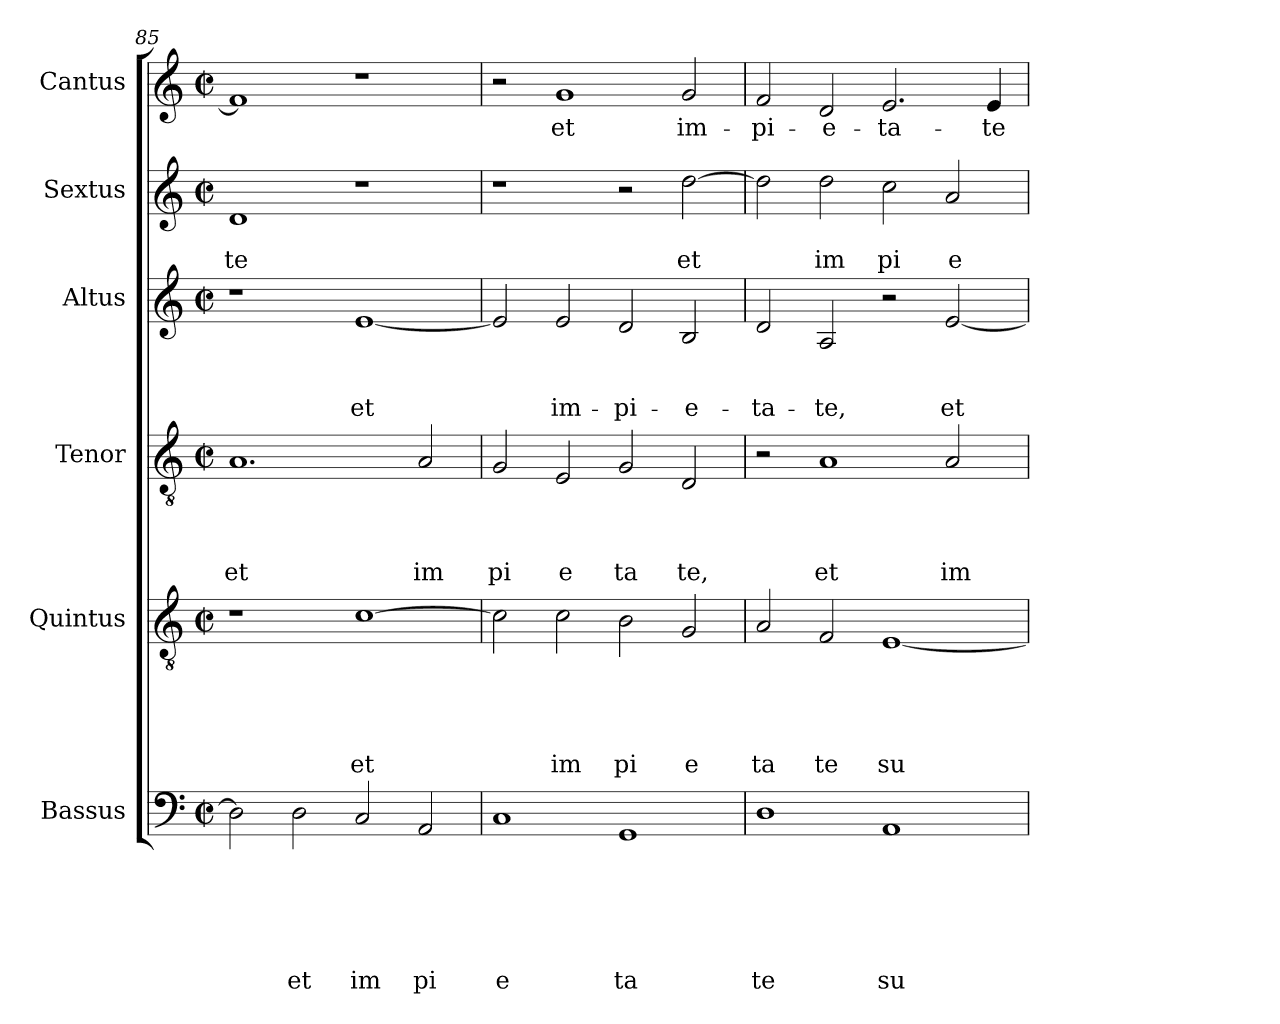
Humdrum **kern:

**kern	**text	**text	**text	**text	**text	**text	**kern	**text	**text	**text	**text	**text	**kern	**text	**text	**text	**text	**kern	**text	**text	**text	**kern	**text	**text	**kern	**text
*part6	*part6	*part6	*part6	*part6	*part6	*part6	*part5	*part5	*part5	*part5	*part5	*part5	*part4	*part4	*part4	*part4	*part4	*part3	*part3	*part3	*part3	*part2	*part2	*part2	*part1	*part1
*staff6	*staff6	*staff6	*staff6	*staff6	*staff6	*staff6	*staff5	*staff5	*staff5	*staff5	*staff5	*staff5	*staff4	*staff4	*staff4	*staff4	*staff4	*staff3	*staff3	*staff3	*staff3	*staff2	*staff2	*staff2	*staff1	*staff1
*I"Bassus	*	*	*	*	*	*	*I"Quintus	*	*	*	*	*	*I"Tenor	*	*	*	*	*I"Altus	*	*	*	*I"Sextus	*	*	*I"Cantus	*
*clefF4	*	*	*	*	*	*	*clefGv2	*	*	*	*	*	*clefGv2	*	*	*	*	*clefG2	*	*	*	*clefG2	*	*	*clefG2	*
*k[]	*	*	*	*	*	*	*k[]	*	*	*	*	*	*k[]	*	*	*	*	*k[]	*	*	*	*k[]	*	*	*k[]	*
*C:	*	*	*	*	*	*	*C:	*	*	*	*	*	*C:	*	*	*	*	*C:	*	*	*	*C:	*	*	*C:	*
*M2/2	*	*	*	*	*	*	*M2/2	*	*	*	*	*	*M2/2	*	*	*	*	*M2/2	*	*	*	*M2/2	*	*	*M2/2	*
*met(c|)	*	*	*	*	*	*	*met(c|)	*	*	*	*	*	*met(c|)	*	*	*	*	*met(c|)	*	*	*	*met(c|)	*	*	*met(c|)	*
=85	=85	=85	=85	=85	=85	=85	=85	=85	=85	=85	=85	=85	=85	=85	=85	=85	=85	=85	=85	=85	=85	=85	=85	=85	=85	=85
!	!	!	!	!	!	!	!	!	!	!	!	!	!	!	!	!	!LO:LY:b	!	!	!	!	!	!	!LO:LY:b	!	!
2D\]	.	.	.	.	.	.	1r	.	.	.	.	.	1.A	.	.	.	et	1r	.	.	.	1d	.	te	1f#]	.
!	!	!	!	!	!	!LO:LY:b	!	!	!	!	!	!	!	!	!	!	!	!	!	!	!	!	!	!	!	!
2D\	.	.	.	.	.	et	.	.	.	.	.	.	.	.	.	.	.	.	.	.	.	.	.	.	.	.
!	!	!	!	!	!	!LO:LY:b	!	!	!	!	!	!LO:LY:b	!	!	!	!	!	!	!	!	!LO:LY:b	!	!	!	!	!
2C/	.	.	.	.	.	im	[>1c	.	.	.	.	et	.	.	.	.	.	[<1e	.	.	et	1r	.	.	1r	.
!	!	!	!	!	!	!LO:LY:b	!	!	!	!	!	!	!	!	!	!	!LO:LY:b	!	!	!	!	!	!	!	!	!
2AA/	.	.	.	.	.	pi	.	.	.	.	.	.	2A/	.	.	.	im	.	.	.	.	.	.	.	.	.
=86	=86	=86	=86	=86	=86	=86	=86	=86	=86	=86	=86	=86	=86	=86	=86	=86	=86	=86	=86	=86	=86	=86	=86	=86	=86	=86
!	!	!	!	!	!	!LO:LY:b	!	!	!	!	!	!	!	!	!	!	!LO:LY:b	!	!	!	!	!	!	!	!	!
1C	.	.	.	.	.	e	2c\]	.	.	.	.	.	2G/	.	.	.	pi	2e/]	.	.	.	1r	.	.	2r	.
!	!	!	!	!	!	!	!	!	!	!	!	!LO:LY:b	!	!	!	!	!LO:LY:b	!	!	!	!LO:LY:b	!	!	!	!	!LO:LY:b
.	.	.	.	.	.	.	2c\	.	.	.	.	im	2E/	.	.	.	e	2e/	.	.	im-	.	.	.	1g	et
!	!	!	!	!	!	!LO:LY:b	!	!	!	!	!	!LO:LY:b	!	!	!	!	!LO:LY:b	!	!	!	!LO:LY:b	!	!	!	!	!
1GG	.	.	.	.	.	ta	2B\	.	.	.	.	pi	2G/	.	.	.	ta	2d/	.	.	-pi-	2r	.	.	.	.
!	!	!	!	!	!	!	!	!	!	!	!	!LO:LY:b	!	!	!	!	!LO:LY:b	!	!	!	!LO:LY:b	!	!	!LO:LY:b	!	!LO:LY:b
.	.	.	.	.	.	.	2G/	.	.	.	.	e	2D/	.	.	.	te,	2B/	.	.	-e-	[>2dd\	.	et	2g/	im-
=87	=87	=87	=87	=87	=87	=87	=87	=87	=87	=87	=87	=87	=87	=87	=87	=87	=87	=87	=87	=87	=87	=87	=87	=87	=87	=87
!	!	!	!	!	!	!LO:LY:b	!	!	!	!	!	!LO:LY:b	!	!	!	!	!	!	!	!	!LO:LY:b	!	!	!	!	!LO:LY:b
1D	.	.	.	.	.	te	2A/	.	.	.	.	ta	2r	.	.	.	.	2d/	.	.	-ta-	2dd\]	.	.	2f/	-pi-
!	!	!	!	!	!	!	!	!	!	!	!	!LO:LY:b	!	!	!	!	!LO:LY:b	!	!	!	!LO:LY:b	!	!	!LO:LY:b	!	!LO:LY:b
.	.	.	.	.	.	.	2F/	.	.	.	.	te	1A	.	.	.	et	2A/	.	.	-te,	2dd\	.	im	2d/	-e-
!	!	!	!	!	!	!LO:LY:b	!	!	!	!	!	!LO:LY:b	!	!	!	!	!	!	!	!	!	!	!	!LO:LY:b	!	!LO:LY:b
1AA	.	.	.	.	.	su	[<1E	.	.	.	.	su	.	.	.	.	.	2r	.	.	.	2cc\	.	pi	2.e/	-ta-
!	!	!	!	!	!	!	!	!	!	!	!	!	!	!	!	!	!LO:LY:b	!	!	!	!LO:LY:b	!	!	!LO:LY:b	!	!
.	.	.	.	.	.	.	.	.	.	.	.	.	2A/	.	.	.	im	[<2e/	.	.	et	2a/	.	e	.	.
!	!	!	!	!	!	!	!	!	!	!	!	!	!	!	!	!	!	!	!	!	!	!	!	!	!	!LO:LY:b
.	.	.	.	.	.	.	.	.	.	.	.	.	.	.	.	.	.	.	.	.	.	.	.	.	4e/	-te
=	=	=	=	=	=	=	=	=	=	=	=	=	=	=	=	=	=	=	=	=	=	=	=	=	=	=
*-	*-	*-	*-	*-	*-	*-	*-	*-	*-	*-	*-	*-	*-	*-	*-	*-	*-	*-	*-	*-	*-	*-	*-	*-	*-	*-
